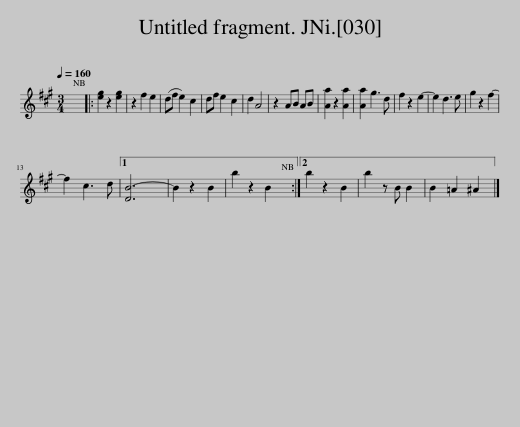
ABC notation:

X:1
L:1/8
Q:1/4=160
M:3/4
I:linebreak $
K:A
V:1 treble
V:1
 x6 |: [eg]2 z2 [eg]2 | z2 f2 e2 | (df e2) c2 | df e2 c2 | %5
 d2 A4 | z2 AB AB | [Aa]2 z2 [Aa]2 | [Aa]2 g3 d | f2 z2 e2- | %10
 e2 d3 e | g2 z2 f2- |$ f2 c3 d |1 [DB-]6 | B2 z2 B2 | %15
 b2 z2 B2 :|2 b2 z2 B2 | b2 z B B2 | B2 =A2 ^A2 |] %19
